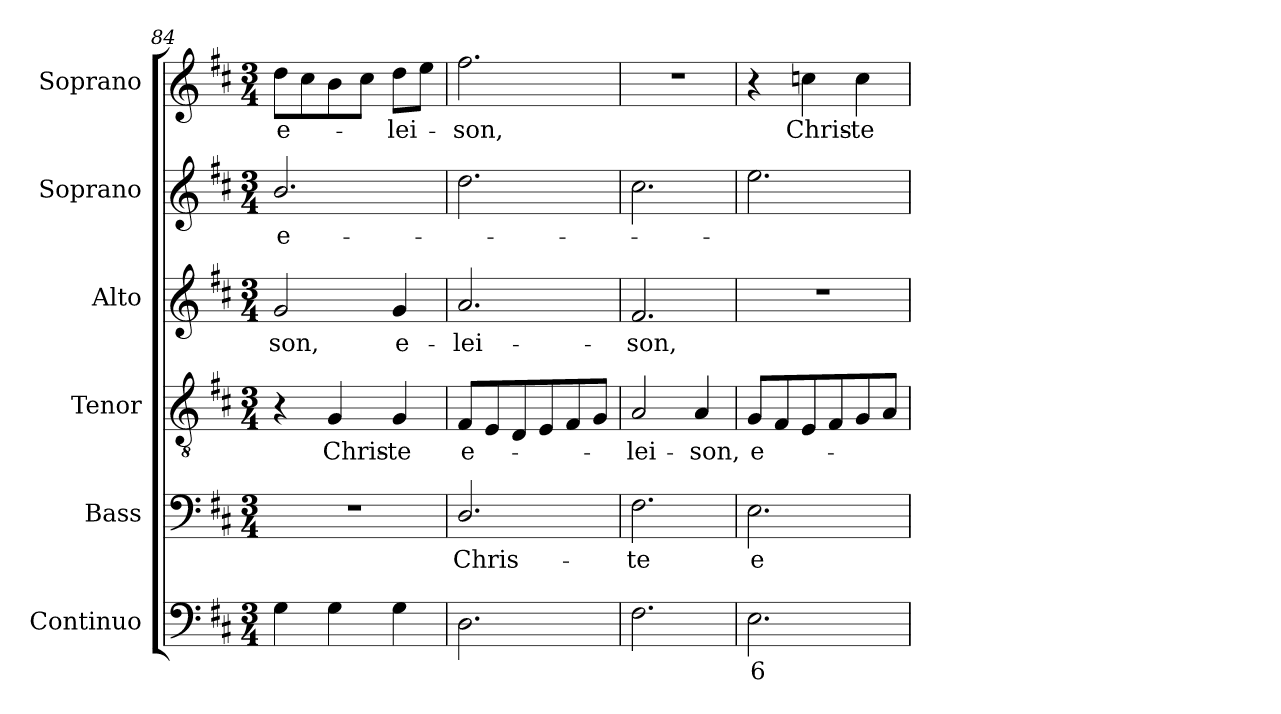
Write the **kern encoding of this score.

**kern	**text	**kern	**text	**kern	**text	**kern	**text	**kern	**text	**kern	**text
*part6	*part6	*part5	*part5	*part4	*part4	*part3	*part3	*part2	*part2	*part1	*part1
*staff6	*staff6	*staff5	*staff5	*staff4	*staff4	*staff3	*staff3	*staff2	*staff2	*staff1	*staff1
*I"Continuo	*	*I"Bass	*	*I"Tenor	*	*I"Alto	*	*I"Soprano	*	*I"Soprano	*
*I'Cont.	*	*I'B.	*	*I'T.	*	*I'A.	*	*I'S.	*	*I'S.	*
!!LO:PB:g=z
*clefF4	*	*clefF4	*	*clefGv2	*	*clefG2	*	*clefG2	*	*clefG2	*
*	*	*	*	*ITrd7c12	*	*	*	*	*	*	*
*k[f#c#]	*	*k[f#c#]	*	*k[f#c#]	*	*k[f#c#]	*	*k[f#c#]	*	*k[f#c#]	*
*D:	*	*D:	*	*D:	*	*D:	*	*D:	*	*D:	*
*M3/4	*	*M3/4	*	*M3/4	*	*M3/4	*	*M3/4	*	*M3/4	*
=84	=84	=84	=84	=84	=84	=84	=84	=84	=84	=84	=84
!	!	!LO:N:vis=1	!	!	!	!	!	!	!	!	!
!	!	!	!	!	!	!	!LO:LY:b:color=#000000	!	!	!	!
!	!	!	!	!	!	!	!	!	!LO:LY:b:color=#000000	!	!
!	!	!	!	!	!	!	!	!	!	!	!LO:LY:b:color=#000000
4Gi\	.	2.r	.	4r	.	2gi/	-son,	2.bi/	e-	8ddi\L	e-
.	.	.	.	.	.	.	.	.	.	8cc#i\	.
!	!	!	!	!	!LO:LY:b:color=#000000	!	!	!	!	!	!
4Gi\	.	.	.	4GGi/	Chris-	.	.	.	.	8bi\	.
.	.	.	.	.	.	.	.	.	.	8cc#i\J	.
!	!	!	!	!	!LO:LY:b:color=#000000	!	!	!	!	!	!
!	!	!	!	!	!	!	!LO:LY:b:color=#000000	!	!	!	!
!	!	!	!	!	!	!	!	!	!	!	!LO:LY:b:color=#000000
4Gi\	.	.	.	4GGi/	-te	4gi/	e-	.	.	8ddi\L	-lei-
.	.	.	.	.	.	.	.	.	.	8eei\J	.
=85	=85	=85	=85	=85	=85	=85	=85	=85	=85	=85	=85
!	!	!	!LO:LY:b:color=#000000	!	!	!	!	!	!	!	!
!	!	!	!	!	!LO:LY:b:color=#000000	!	!	!	!	!	!
!	!	!	!	!	!	!	!LO:LY:b:color=#000000	!	!	!	!
!	!	!	!	!	!	!	!	!	!	!	!LO:LY:b:color=#000000
2.Di\	.	2.Di/	Chris-	8FF#i/L	e-	2.ai/	-lei-	2.ddi\	.	2.ff#i\	-son,
.	.	.	.	8EEi/	.	.	.	.	.	.	.
.	.	.	.	8DDi/	.	.	.	.	.	.	.
.	.	.	.	8EEi/	.	.	.	.	.	.	.
.	.	.	.	8FF#i/	.	.	.	.	.	.	.
.	.	.	.	8GGi/J	.	.	.	.	.	.	.
=86	=86	=86	=86	=86	=86	=86	=86	=86	=86	=86	=86
!	!	!	!LO:LY:b:color=#000000	!	!	!	!	!	!	!	!
!	!	!	!	!	!LO:LY:b:color=#000000	!	!	!	!	!	!
!	!	!	!	!	!	!	!LO:LY:b:color=#000000	!	!	!LO:N:vis=1	!
2.F#i\	.	2.F#i\	-te	2AAi/	-lei-	2.f#i/	-son,	2.cc#i\	.	2.r	.
!	!	!	!	!	!LO:LY:b:color=#000000	!	!	!	!	!	!
.	.	.	.	4AAi/	-son,	.	.	.	.	.	.
=87	=87	=87	=87	=87	=87	=87	=87	=87	=87	=87	=87
!	!LO:LY:b:color=#000000	!	!	!	!	!	!	!	!	!	!
!	!	!	!LO:LY:b:color=#000000	!	!	!	!	!	!	!	!
!	!	!	!	!	!LO:LY:b:color=#000000	!LO:N:vis=1	!	!	!	!	!
2.Ei\	6	2.Ei\	e-	8GGi/L	e-	2.r	.	2.eei\	.	4r	.
.	.	.	.	8FF#i/	.	.	.	.	.	.	.
!	!	!	!	!	!	!	!	!	!	!	!LO:LY:b:color=#000000
.	.	.	.	8EEi/	.	.	.	.	.	4ccni\	Chris-
.	.	.	.	8FF#i/	.	.	.	.	.	.	.
!	!	!	!	!	!	!	!	!	!	!	!LO:LY:b:color=#000000
.	.	.	.	8GGi/	.	.	.	.	.	4cci\	-te
.	.	.	.	8AAi/J	.	.	.	.	.	.	.
=	=	=	=	=	=	=	=	=	=	=	=
*-	*-	*-	*-	*-	*-	*-	*-	*-	*-	*-	*-
